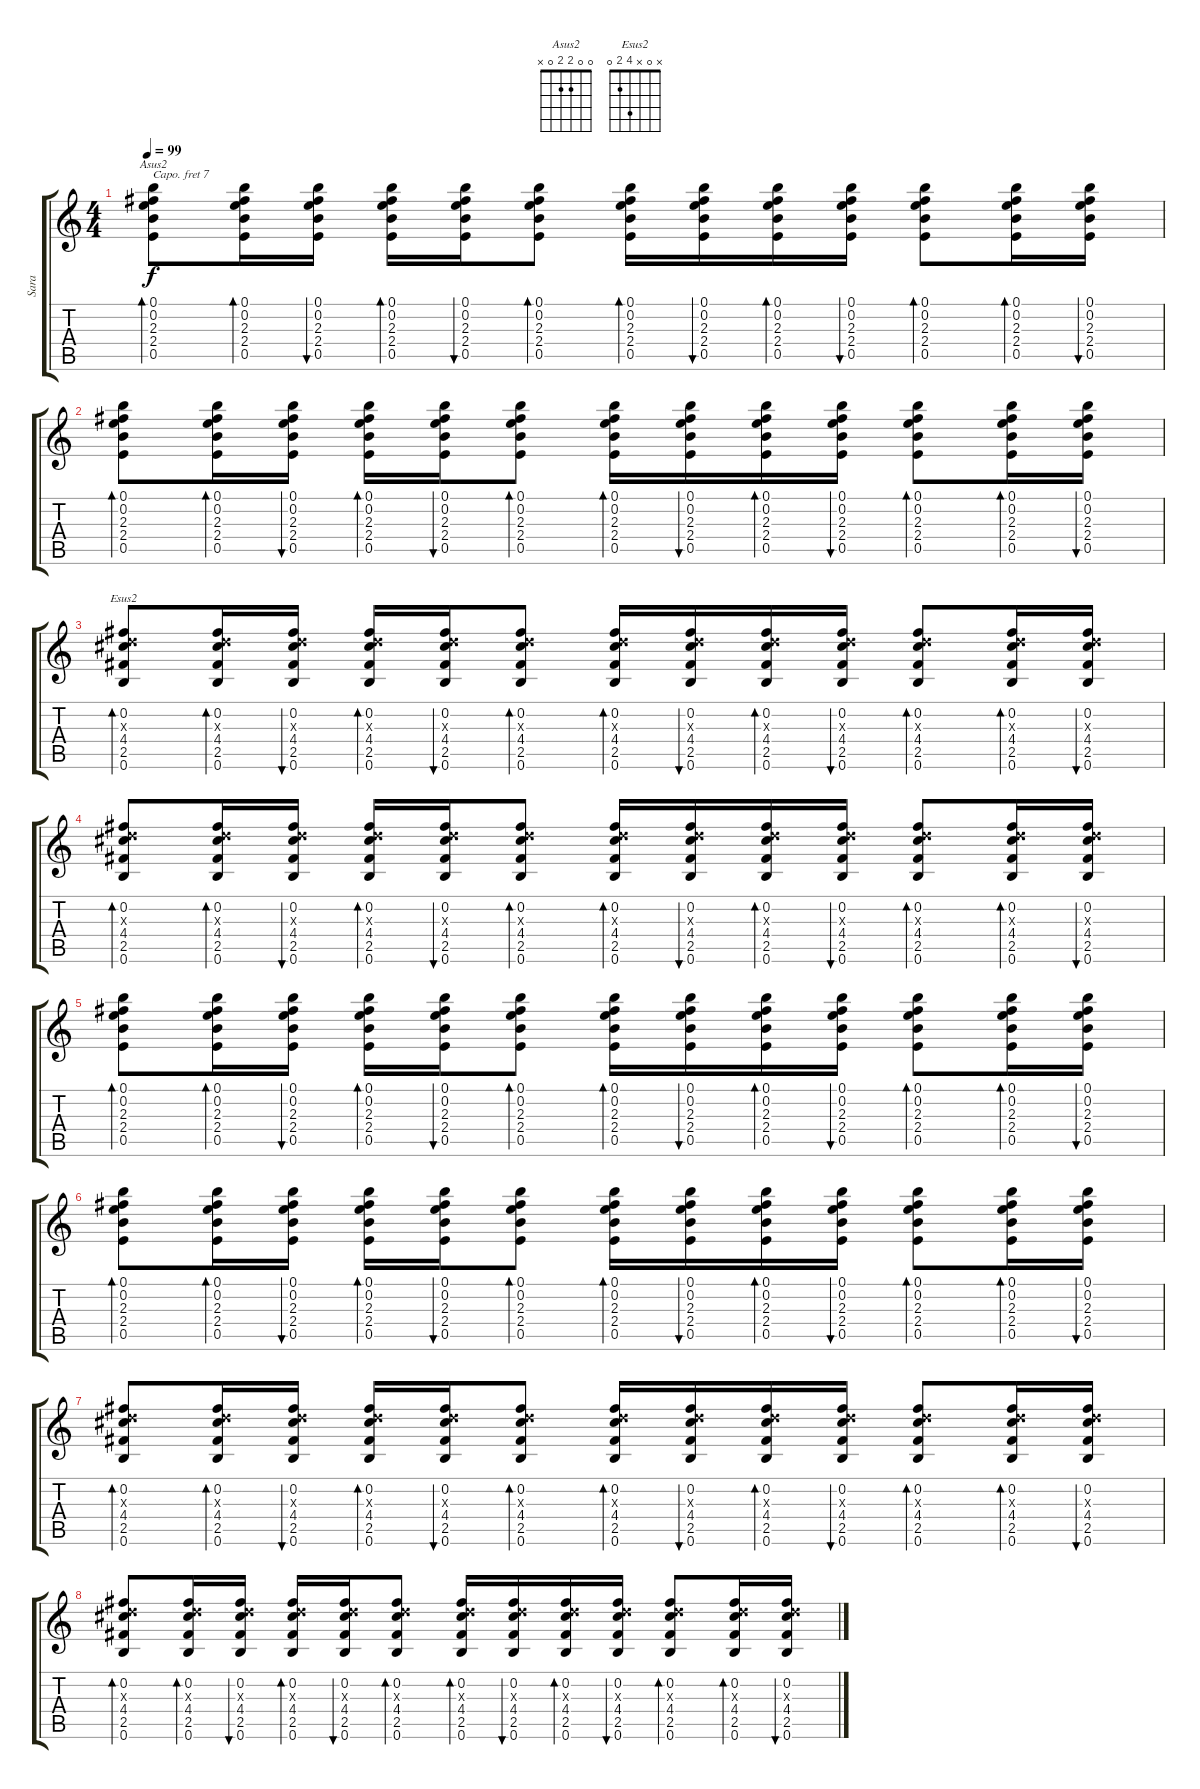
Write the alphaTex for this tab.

\track ("Sara" "Sara") {instrument acousticguitarsteel}
\staff {score tabs}
\capo 7
\tuning (E4 B3 G3 D3 A2 E2) {hide}
\chord ("Asus2" 0 0 2 2 0 x)
\chord ("Esus2" x 0 x 4 2 0)
\ts (4 4)
\tempo 99
\clef g2
\ks c
(0.1 0.2 2.3 2.4 0.5).8{bd 30 ch "Asus2" dy f} (0.1 0.2 2.3 2.4 0.5).16{bd 30} (0.1 0.2 2.3 2.4 0.5).16{bu 30} (0.1 0.2 2.3 2.4 0.5).16{bd 30} (0.1 0.2 2.3 2.4 0.5).16{bu 30} (0.1 0.2 2.3 2.4 0.5).8{bd 30} (0.1 0.2 2.3 2.4 0.5).16{bd 30} (0.1 0.2 2.3 2.4 0.5).16{bu 30} (0.1 0.2 2.3 2.4 0.5).16{bd 30} (0.1 0.2 2.3 2.4 0.5).16{bu 30} (0.1 0.2 2.3 2.4 0.5).8{bd 30} (0.1 0.2 2.3 2.4 0.5).16{bd 30} (0.1 0.2 2.3 2.4 0.5).16{bu 30} |
(0.1 0.2 2.3 2.4 0.5).8{bd 30} (0.1 0.2 2.3 2.4 0.5).16{bd 30} (0.1 0.2 2.3 2.4 0.5).16{bu 30} (0.1 0.2 2.3 2.4 0.5).16{bd 30} (0.1 0.2 2.3 2.4 0.5).16{bu 30} (0.1 0.2 2.3 2.4 0.5).8{bd 30} (0.1 0.2 2.3 2.4 0.5).16{bd 30} (0.1 0.2 2.3 2.4 0.5).16{bu 30} (0.1 0.2 2.3 2.4 0.5).16{bd 30} (0.1 0.2 2.3 2.4 0.5).16{bu 30} (0.1 0.2 2.3 2.4 0.5).8{bd 30} (0.1 0.2 2.3 2.4 0.5).16{bd 30} (0.1 0.2 2.3 2.4 0.5).16{bu 30} |
(0.2 0.3{x} 4.4 2.5 0.6).8{bd 30 ch "Esus2"} (0.2 0.3{x} 4.4 2.5 0.6).16{bd 30} (0.2 0.3{x} 4.4 2.5 0.6).16{bu 30} (0.2 0.3{x} 4.4 2.5 0.6).16{bd 30} (0.2 0.3{x} 4.4 2.5 0.6).16{bu 30} (0.2 0.3{x} 4.4 2.5 0.6).8{bd 30} (0.2 0.3{x} 4.4 2.5 0.6).16{bd 30} (0.2 0.3{x} 4.4 2.5 0.6).16{bu 30} (0.2 0.3{x} 4.4 2.5 0.6).16{bd 30} (0.2 0.3{x} 4.4 2.5 0.6).16{bu 30} (0.2 0.3{x} 4.4 2.5 0.6).8{bd 30} (0.2 0.3{x} 4.4 2.5 0.6).16{bd 30} (0.2 0.3{x} 4.4 2.5 0.6).16{bu 30} |
(0.2 0.3{x} 4.4 2.5 0.6).8{bd 30} (0.2 0.3{x} 4.4 2.5 0.6).16{bd 30} (0.2 0.3{x} 4.4 2.5 0.6).16{bu 30} (0.2 0.3{x} 4.4 2.5 0.6).16{bd 30} (0.2 0.3{x} 4.4 2.5 0.6).16{bu 30} (0.2 0.3{x} 4.4 2.5 0.6).8{bd 30} (0.2 0.3{x} 4.4 2.5 0.6).16{bd 30} (0.2 0.3{x} 4.4 2.5 0.6).16{bu 30} (0.2 0.3{x} 4.4 2.5 0.6).16{bd 30} (0.2 0.3{x} 4.4 2.5 0.6).16{bu 30} (0.2 0.3{x} 4.4 2.5 0.6).8{bd 30} (0.2 0.3{x} 4.4 2.5 0.6).16{bd 30} (0.2 0.3{x} 4.4 2.5 0.6).16{bu 30} |
(0.1 0.2 2.3 2.4 0.5).8{bd 30} (0.1 0.2 2.3 2.4 0.5).16{bd 30} (0.1 0.2 2.3 2.4 0.5).16{bu 30} (0.1 0.2 2.3 2.4 0.5).16{bd 30} (0.1 0.2 2.3 2.4 0.5).16{bu 30} (0.1 0.2 2.3 2.4 0.5).8{bd 30} (0.1 0.2 2.3 2.4 0.5).16{bd 30} (0.1 0.2 2.3 2.4 0.5).16{bu 30} (0.1 0.2 2.3 2.4 0.5).16{bd 30} (0.1 0.2 2.3 2.4 0.5).16{bu 30} (0.1 0.2 2.3 2.4 0.5).8{bd 30} (0.1 0.2 2.3 2.4 0.5).16{bd 30} (0.1 0.2 2.3 2.4 0.5).16{bu 30} |
(0.1 0.2 2.3 2.4 0.5).8{bd 30} (0.1 0.2 2.3 2.4 0.5).16{bd 30} (0.1 0.2 2.3 2.4 0.5).16{bu 30} (0.1 0.2 2.3 2.4 0.5).16{bd 30} (0.1 0.2 2.3 2.4 0.5).16{bu 30} (0.1 0.2 2.3 2.4 0.5).8{bd 30} (0.1 0.2 2.3 2.4 0.5).16{bd 30} (0.1 0.2 2.3 2.4 0.5).16{bu 30} (0.1 0.2 2.3 2.4 0.5).16{bd 30} (0.1 0.2 2.3 2.4 0.5).16{bu 30} (0.1 0.2 2.3 2.4 0.5).8{bd 30} (0.1 0.2 2.3 2.4 0.5).16{bd 30} (0.1 0.2 2.3 2.4 0.5).16{bu 30} |
(0.2 0.3{x} 4.4 2.5 0.6).8{bd 30} (0.2 0.3{x} 4.4 2.5 0.6).16{bd 30} (0.2 0.3{x} 4.4 2.5 0.6).16{bu 30} (0.2 0.3{x} 4.4 2.5 0.6).16{bd 30} (0.2 0.3{x} 4.4 2.5 0.6).16{bu 30} (0.2 0.3{x} 4.4 2.5 0.6).8{bd 30} (0.2 0.3{x} 4.4 2.5 0.6).16{bd 30} (0.2 0.3{x} 4.4 2.5 0.6).16{bu 30} (0.2 0.3{x} 4.4 2.5 0.6).16{bd 30} (0.2 0.3{x} 4.4 2.5 0.6).16{bu 30} (0.2 0.3{x} 4.4 2.5 0.6).8{bd 30} (0.2 0.3{x} 4.4 2.5 0.6).16{bd 30} (0.2 0.3{x} 4.4 2.5 0.6).16{bu 30} |
(0.2 0.3{x} 4.4 2.5 0.6).8{bd 30} (0.2 0.3{x} 4.4 2.5 0.6).16{bd 30} (0.2 0.3{x} 4.4 2.5 0.6).16{bu 30} (0.2 0.3{x} 4.4 2.5 0.6).16{bd 30} (0.2 0.3{x} 4.4 2.5 0.6).16{bu 30} (0.2 0.3{x} 4.4 2.5 0.6).8{bd 30} (0.2 0.3{x} 4.4 2.5 0.6).16{bd 30} (0.2 0.3{x} 4.4 2.5 0.6).16{bu 30} (0.2 0.3{x} 4.4 2.5 0.6).16{bd 30} (0.2 0.3{x} 4.4 2.5 0.6).16{bu 30} (0.2 0.3{x} 4.4 2.5 0.6).8{bd 30} (0.2 0.3{x} 4.4 2.5 0.6).16{bd 30} (0.2 0.3{x} 4.4 2.5 0.6).16{bu 30}
